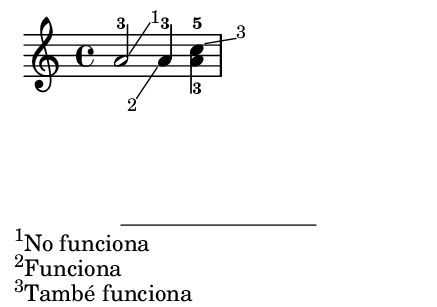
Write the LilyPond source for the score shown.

%% Generated by lilypond-book
%% Options: [exampleindent=10.16\mm,indent=0\mm,line-width=160\mm,paper-height=845.047\pt,paper-width=597.508\pt,papersize="a8landscape",quote]
\include "lilypond-book-preamble.ly"


% ****************************************************************
% Start cut-&-pastable-section
% ****************************************************************

#(ly:set-option 'eps-box-padding 3.000000)



\paper {
  #(set-paper-size "a8landscape")
  indent = 0\mm
}

\layout {
  
}




% ****************************************************************
% ly snippet:
% ****************************************************************
\sourcefileline 1415
\book {
  \header { tagline = ##f }
  \relative c'' {
    \footnote #'(2 . 3) "No funciona" <a-3>2
    <\footnote #'(-2 . -3) "Funciona" a-3>4
    <a-3 \footnote #'(3 . 1/2) "També funciona" c-5>4
  }
}


% ****************************************************************
% end ly snippet
% ****************************************************************
